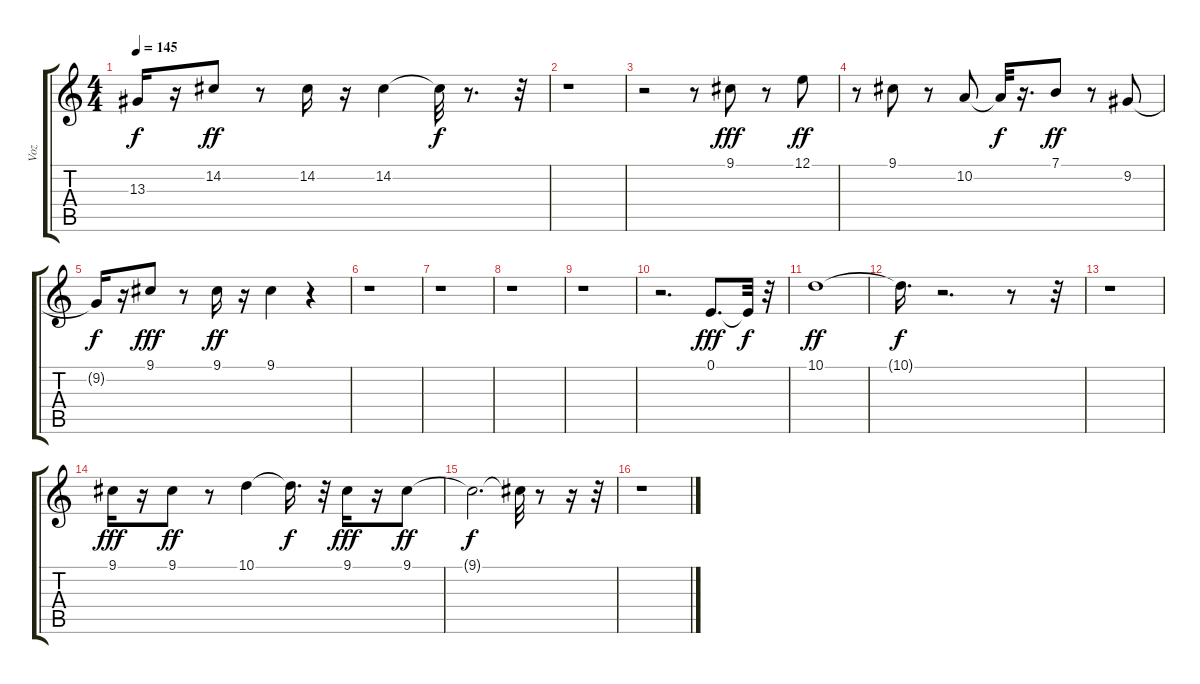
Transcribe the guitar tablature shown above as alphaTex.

\track ("Voz" "Voz") {instrument trumpet}
\staff {score tabs}
\tuning (E4 B3 G3 D3 A2 E2) {hide}
\ts (4 4)
\tempo 145
\clef g2
\ks c
13.3{t}.16{dy f} r.16 14.2.8{dy ff} r.8 14.2.16 r.16 14.2.4 14.2{t}.32{dy f} r.8{d} r.32 |
r.1 |
r.2 r.8 9.1.8{dy fff} r.8 12.1.8{dy ff} |
r.8 9.1.8 r.8 10.2.8 10.2{t}.32{dy f} r.16{d} 7.1.8{dy ff} r.8 9.2.8 |
9.2{t}.16{dy f} r.16 9.1.8{dy fff} r.8 9.1.16{dy ff} r.16 9.1.4 r.4 |
r.1 |
r.1 |
r.1 |
r.1 |
r.2{d} 0.1.8{d dy fff} 0.1{t}.32{dy f} r.32 |
10.1.1{dy ff} |
10.1{t}.16{d dy f} r.2{d} r.8 r.32 |
r.1 |
9.1.16{dy fff} r.16 9.1.8{dy ff} r.8 10.1.4 10.1{t}.16{d dy f} r.32 9.1.16{dy fff} r.16 9.1.8{dy ff} |
9.1{t}.2{d dy f} 9.1{t}.32 r.8 r.16 r.32 |
r.1
